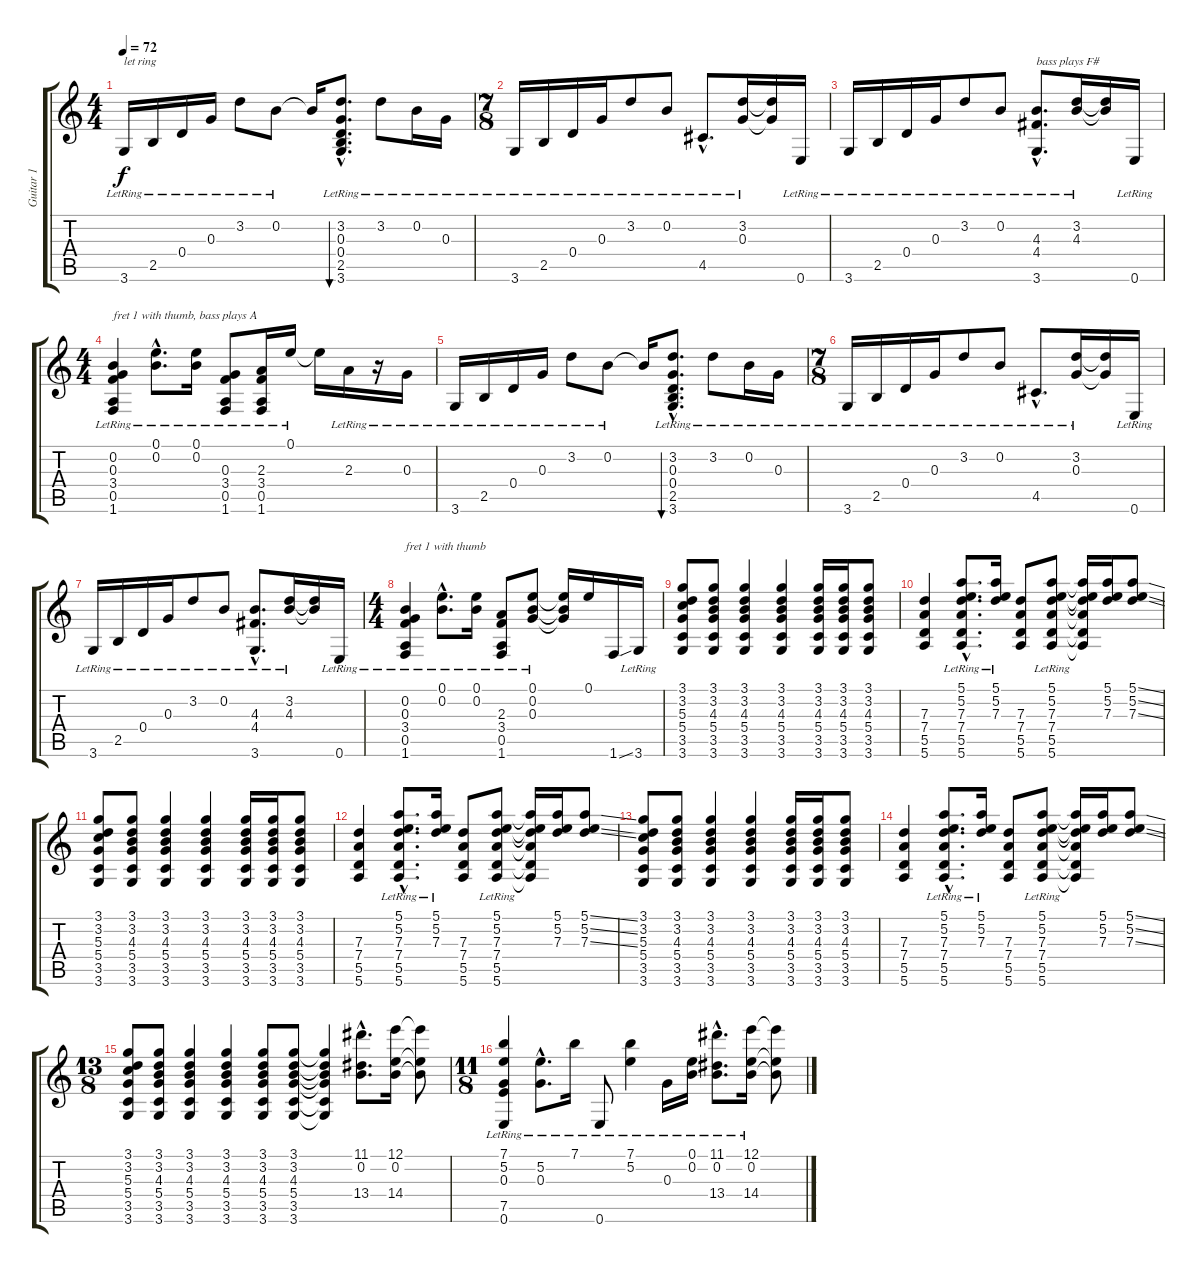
\track ("Guitar 1" "Guitar 1") {instrument electricguitarclean}
\staff {score tabs}
\tuning (E4 B3 G3 D3 A2 E2) {hide}
\ts (4 4)
\tempo 72
\clef g2
\ks c
3.6{lr}.16{txt "let ring" dy f} 2.5{lr}.16 0.4{lr}.16 0.3{lr}.16 3.2{lr}.8 0.2{lr}.8 0.2{t}.16 (3.2{hac lr} 0.3{hac lr} 0.4{hac lr} 2.5{hac lr} 3.6{hac lr}).8{d bu 120} 3.2{lr}.8 0.2{lr}.16 0.3{lr}.16 |
\ts (7 8)
3.6{lr}.16 2.5{lr}.16 0.4{lr}.16 0.3{lr}.16 3.2{lr}.8 0.2{lr}.8 4.5{hac lr}.8{d} (3.2{lr} 0.3{lr}).16 (3.2{t} 0.3{t}).16 0.6{lr}.16 |
3.6{lr}.16 2.5{lr}.16 0.4{lr}.16 0.3{lr}.16 3.2{lr}.8 0.2{lr}.8 (4.3{hac lr} 4.4{hac lr} 3.6{hac lr}).8{d txt "bass plays F#"} (3.2{lr} 4.3{lr}).16 (3.2{t} 4.3{t}).16 0.6{lr}.16 |
\ts (4 4)
(0.2{lr} 0.3{lr} 3.4{lr} 0.5{lr} 1.6{lr}).4{txt "fret 1 with thumb, bass plays A"} (0.1{hac lr} 0.2{hac lr}).8{d} (0.1{lr} 0.2{lr}).16 (0.3{lr} 3.4{lr} 0.5{lr} 1.6{lr}).8 (2.3{lr} 3.4{lr} 0.5{lr} 1.6{lr}).16 0.1{lr}.16 0.1{t}.16 2.3{lr}.16 r.16 0.3{lr}.16 |
3.6{lr}.16 2.5{lr}.16 0.4{lr}.16 0.3{lr}.16 3.2{lr}.8 0.2{lr}.8 0.2{t}.16 (3.2{hac lr} 0.3{hac lr} 0.4{hac lr} 2.5{hac lr} 3.6{hac lr}).8{d bu 120} 3.2{lr}.8 0.2{lr}.16 0.3{lr}.16 |
\ts (7 8)
3.6{lr}.16 2.5{lr}.16 0.4{lr}.16 0.3{lr}.16 3.2{lr}.8 0.2{lr}.8 4.5{hac lr}.8{d} (3.2{lr} 0.3{lr}).16 (3.2{t} 0.3{t}).16 0.6{lr}.16 |
3.6{lr}.16 2.5{lr}.16 0.4{lr}.16 0.3{lr}.16 3.2{lr}.8 0.2{lr}.8 (4.3{hac lr} 4.4{hac lr} 3.6{hac lr}).8{d} (3.2{lr} 4.3{lr}).16 (3.2{t} 4.3{t}).16 0.6{lr}.16 |
\ts (4 4)
(0.2{lr} 0.3{lr} 3.4{lr} 0.5{lr} 1.6{lr}).4{txt "fret 1 with thumb"} (0.1{hac lr} 0.2{hac lr}).8{d} (0.1{lr} 0.2{lr}).16 (2.3{lr} 3.4{lr} 0.5{lr} 1.6{lr}).8 (0.1{lr} 0.2{lr} 0.3{lr}).8 (0.1{t} 0.2{t} 0.3{t}).16 0.1.16 1.6{ss}.16 3.6{lr}.16 |
(3.1 3.2 5.3 5.4 3.5 3.6).8 (3.1 3.2 4.3 5.4 3.5 3.6).8 (3.1 3.2 4.3 5.4 3.5 3.6).4 (3.1 3.2 4.3 5.4 3.5 3.6).4 (3.1 3.2 4.3 5.4 3.5 3.6).16 (3.1 3.2 4.3 5.4 3.5 3.6).16 (3.1 3.2 4.3 5.4 3.5 3.6).8 |
(7.3 7.4 5.5 5.6).4 (5.1{hac} 5.2{hac} 7.3{hac} 7.4{hac lr} 5.5{hac lr} 5.6{hac lr}).8{d} (5.1{lr} 5.2{lr} 7.3).16 (7.3 7.4 5.5 5.6).8 (5.1 5.2 7.3 7.4{lr} 5.5{lr} 5.6{lr}).8 (5.1{t} 5.2{t} 7.3{t} 7.4{t} 5.5{t} 5.6{t}).16 (5.1 5.2 7.3).16 (5.1{ss} 5.2{ss} 7.3{ss}).8 |
(3.1 3.2 5.3 5.4 3.5 3.6).8 (3.1 3.2 4.3 5.4 3.5 3.6).8 (3.1 3.2 4.3 5.4 3.5 3.6).4 (3.1 3.2 4.3 5.4 3.5 3.6).4 (3.1 3.2 4.3 5.4 3.5 3.6).16 (3.1 3.2 4.3 5.4 3.5 3.6).16 (3.1 3.2 4.3 5.4 3.5 3.6).8 |
(7.3 7.4 5.5 5.6).4 (5.1{hac} 5.2{hac} 7.3{hac} 7.4{hac lr} 5.5{hac lr} 5.6{hac lr}).8{d} (5.1{lr} 5.2{lr} 7.3).16 (7.3 7.4 5.5 5.6).8 (5.1 5.2 7.3 7.4{lr} 5.5{lr} 5.6{lr}).8 (5.1{t} 5.2{t} 7.3{t} 7.4{t} 5.5{t} 5.6{t}).16 (5.1 5.2 7.3).16 (5.1{ss} 5.2{ss} 7.3{ss}).8 |
(3.1 3.2 5.3 5.4 3.5 3.6).8 (3.1 3.2 4.3 5.4 3.5 3.6).8 (3.1 3.2 4.3 5.4 3.5 3.6).4 (3.1 3.2 4.3 5.4 3.5 3.6).4 (3.1 3.2 4.3 5.4 3.5 3.6).16 (3.1 3.2 4.3 5.4 3.5 3.6).16 (3.1 3.2 4.3 5.4 3.5 3.6).8 |
(7.3 7.4 5.5 5.6).4 (5.1{hac} 5.2{hac} 7.3{hac} 7.4{hac lr} 5.5{hac lr} 5.6{hac lr}).8{d} (5.1{lr} 5.2{lr} 7.3).16 (7.3 7.4 5.5 5.6).8 (5.1 5.2 7.3 7.4{lr} 5.5{lr} 5.6{lr}).8 (5.1{t} 5.2{t} 7.3{t} 7.4{t} 5.5{t} 5.6{t}).16 (5.1 5.2 7.3).16 (5.1{ss} 5.2{ss} 7.3{ss}).8 |
\ts (13 8)
(3.1 3.2 5.3 5.4 3.5 3.6).8 (3.1 3.2 4.3 5.4 3.5 3.6).8 (3.1 3.2 4.3 5.4 3.5 3.6).4 (3.1 3.2 4.3 5.4 3.5 3.6).4 (3.1 3.2 4.3 5.4 3.5 3.6).8 (3.1 3.2 4.3 5.4 3.5 3.6).8 (3.1{t} 3.2{t} 4.3{t} 5.4{t} 3.5{t} 3.6{t}).4 (11.1{hac} 0.2{hac} 13.4{hac}).8{d} (12.1 0.2 14.4).16 (12.1{t} 0.2{t} 14.4{t}).8 |
\ts (11 8)
(7.1{lr} 5.2{lr} 0.3{lr} 7.5{lr} 0.6{lr}).4 (5.2{hac lr} 0.3{hac lr}).8{d} 7.1{lr}.16 0.6{lr}.8 (7.1{lr} 5.2{lr}).4 0.3{lr}.16 (0.1{lr} 0.2{lr}).16 (11.1{hac lr} 0.2{hac lr} 13.4{hac lr}).8{d} (12.1{lr} 0.2{lr} 14.4{lr}).16 (12.1{t} 0.2{t} 14.4{t}).8
